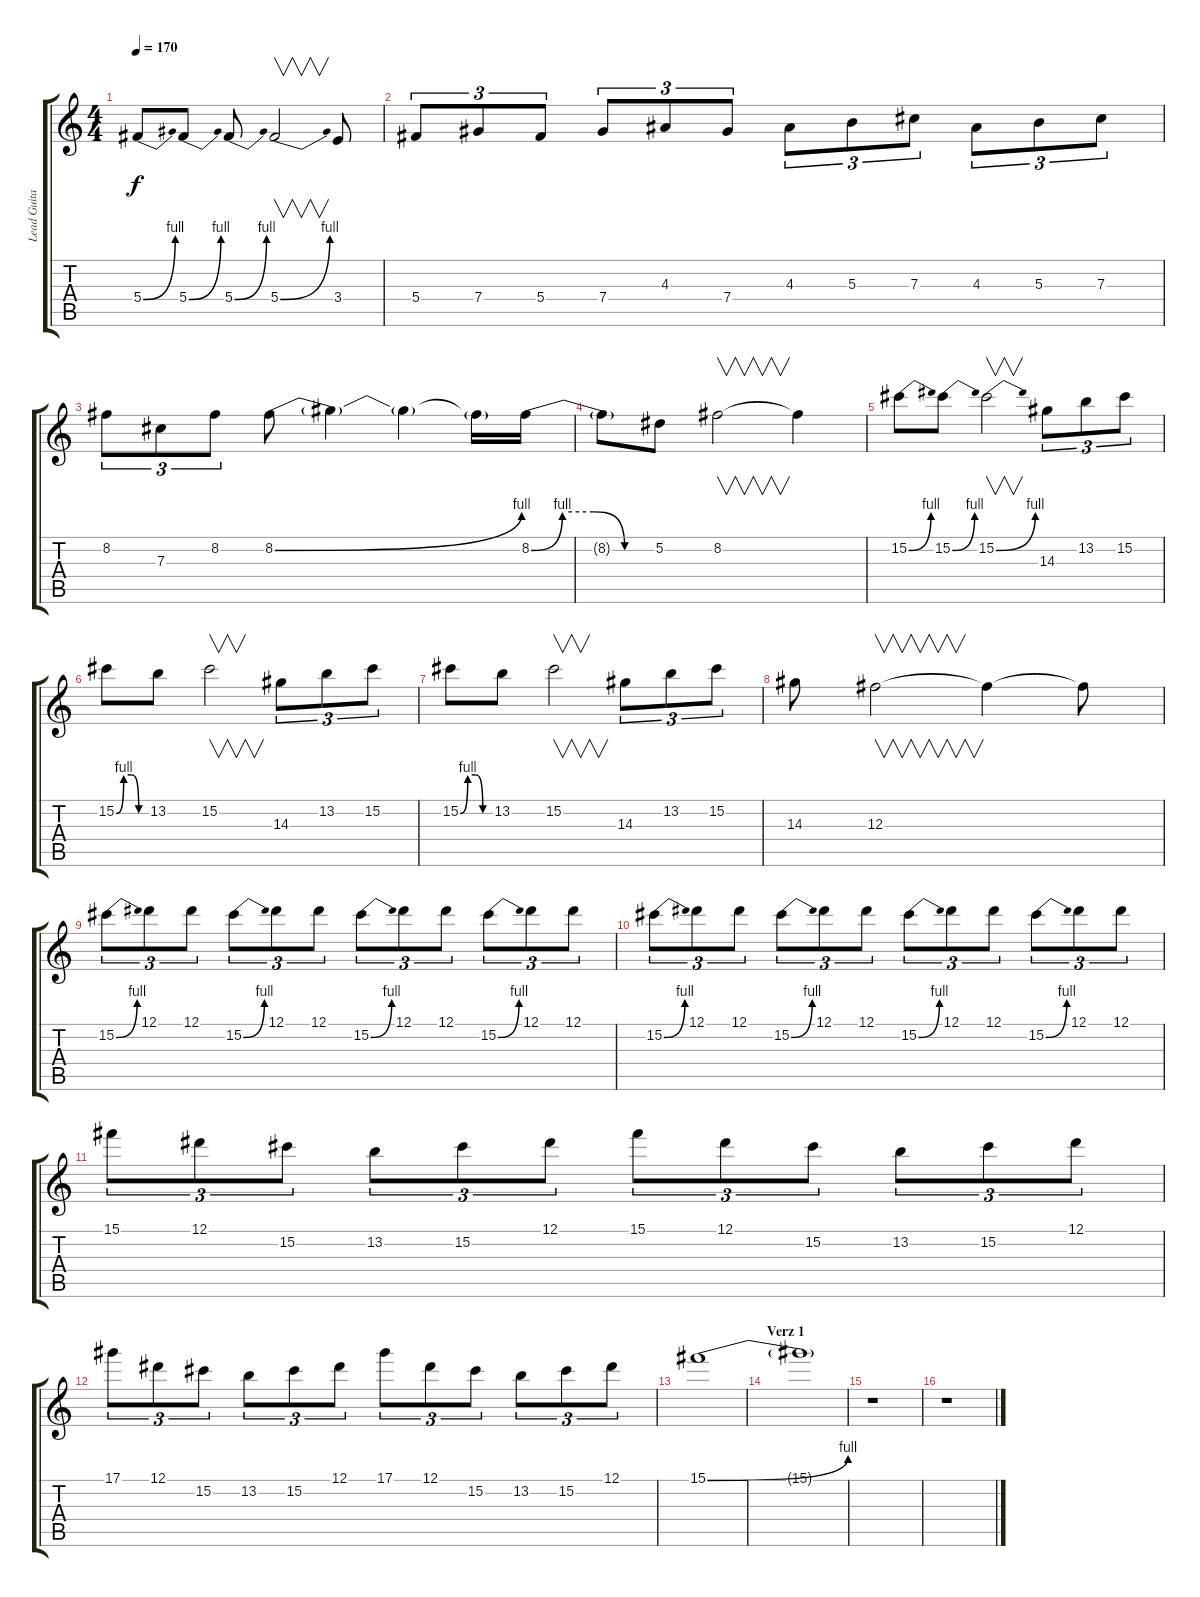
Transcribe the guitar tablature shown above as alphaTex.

\track ("Lead Guitar - Joni" "Lead Guita") {instrument overdrivenguitar}
\staff {score tabs}
\tuning (Eb4 Bb3 Gb3 Db3 Ab2 Eb2) {hide}
\ts (4 4)
\tempo 170
\clef g2
\ks c
5.4{be (bend 0 0 60 4)}.8{dy f} 5.4{be (bend 0 0 60 4)}.8 5.4{be (bend 0 0 60 4)}.8 5.4{be (bend 0 0 60 4)}.2{v} 3.4.8 |
5.4.8{tu (3 2)} 7.4.8{tu (3 2)} 5.4.8{tu (3 2)} 7.4.8{tu (3 2)} 4.3.8{tu (3 2)} 7.4.8{tu (3 2)} 4.3.8{tu (3 2)} 5.3.8{tu (3 2)} 7.3.8{tu (3 2)} 4.3.8{tu (3 2)} 5.3.8{tu (3 2)} 7.3.8{tu (3 2)} |
8.2.8{tu (3 2)} 7.3.8{tu (3 2)} 8.2.8{tu (3 2)} 8.2{be (bend 0 0 60 4)}.8 8.2{t}.4 8.2{t}.4 8.2{t}.16 8.2{be (custom 0 0 15 4 30 4 45 0 60 0)}.16 |
8.2{t}.8 5.2.8 8.2.2{v} 8.2{t}.4 |
15.2{be (bend 0 0 60 4)}.8 15.2{be (bend 0 0 60 4)}.8 15.2{be (bend 0 0 60 4)}.2{v} 14.3.8{tu (3 2)} 13.2.8{tu (3 2)} 15.2.8{tu (3 2)} |
15.2{be (custom 0 0 15 4 30 4 45 0 60 0)}.8 13.2.8 15.2.2{v} 14.3.8{tu (3 2)} 13.2.8{tu (3 2)} 15.2.8{tu (3 2)} |
15.2{be (custom 0 0 15 4 30 4 45 0 60 0)}.8 13.2.8 15.2.2{v} 14.3.8{tu (3 2)} 13.2.8{tu (3 2)} 15.2.8{tu (3 2)} |
14.3.8 12.3.2{v} 12.3{t}.4 12.3{t}.8 |
15.2{be (bend 0 0 60 4)}.8{tu (3 2)} 12.1.8{tu (3 2)} 12.1.8{tu (3 2)} 15.2{be (bend 0 0 60 4)}.8{tu (3 2)} 12.1.8{tu (3 2)} 12.1.8{tu (3 2)} 15.2{be (bend 0 0 60 4)}.8{tu (3 2)} 12.1.8{tu (3 2)} 12.1.8{tu (3 2)} 15.2{be (bend 0 0 60 4)}.8{tu (3 2)} 12.1.8{tu (3 2)} 12.1.8{tu (3 2)} |
15.2{be (bend 0 0 60 4)}.8{tu (3 2)} 12.1.8{tu (3 2)} 12.1.8{tu (3 2)} 15.2{be (bend 0 0 60 4)}.8{tu (3 2)} 12.1.8{tu (3 2)} 12.1.8{tu (3 2)} 15.2{be (bend 0 0 60 4)}.8{tu (3 2)} 12.1.8{tu (3 2)} 12.1.8{tu (3 2)} 15.2{be (bend 0 0 60 4)}.8{tu (3 2)} 12.1.8{tu (3 2)} 12.1.8{tu (3 2)} |
15.1.8{tu (3 2)} 12.1.8{tu (3 2)} 15.2.8{tu (3 2)} 13.2.8{tu (3 2)} 15.2.8{tu (3 2)} 12.1.8{tu (3 2)} 15.1.8{tu (3 2)} 12.1.8{tu (3 2)} 15.2.8{tu (3 2)} 13.2.8{tu (3 2)} 15.2.8{tu (3 2)} 12.1.8{tu (3 2)} |
17.1.8{tu (3 2)} 12.1.8{tu (3 2)} 15.2.8{tu (3 2)} 13.2.8{tu (3 2)} 15.2.8{tu (3 2)} 12.1.8{tu (3 2)} 17.1.8{tu (3 2)} 12.1.8{tu (3 2)} 15.2.8{tu (3 2)} 13.2.8{tu (3 2)} 15.2.8{tu (3 2)} 12.1.8{tu (3 2)} |
15.1{be (bend 0 0 60 4)}.1{volume 0} |
\section ("" "Verz 1")
15.1{t}.1 |
r.1 |
r.1
